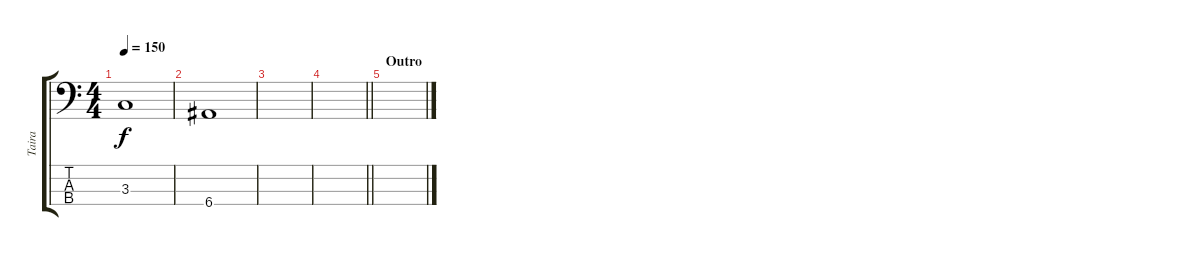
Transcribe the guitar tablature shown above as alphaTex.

\track ("Taira" "Taira") {instrument electricbassfinger}
\staff {score tabs}
\tuning (G2 D2 A1 E1) {hide}
\ts (4 4)
\tempo 150
\clef f4
\ks c
3.3.1{dy f} |
6.4{t}.1 |
|
\barLineRight lightlight
|
\section ("" "Outro")
